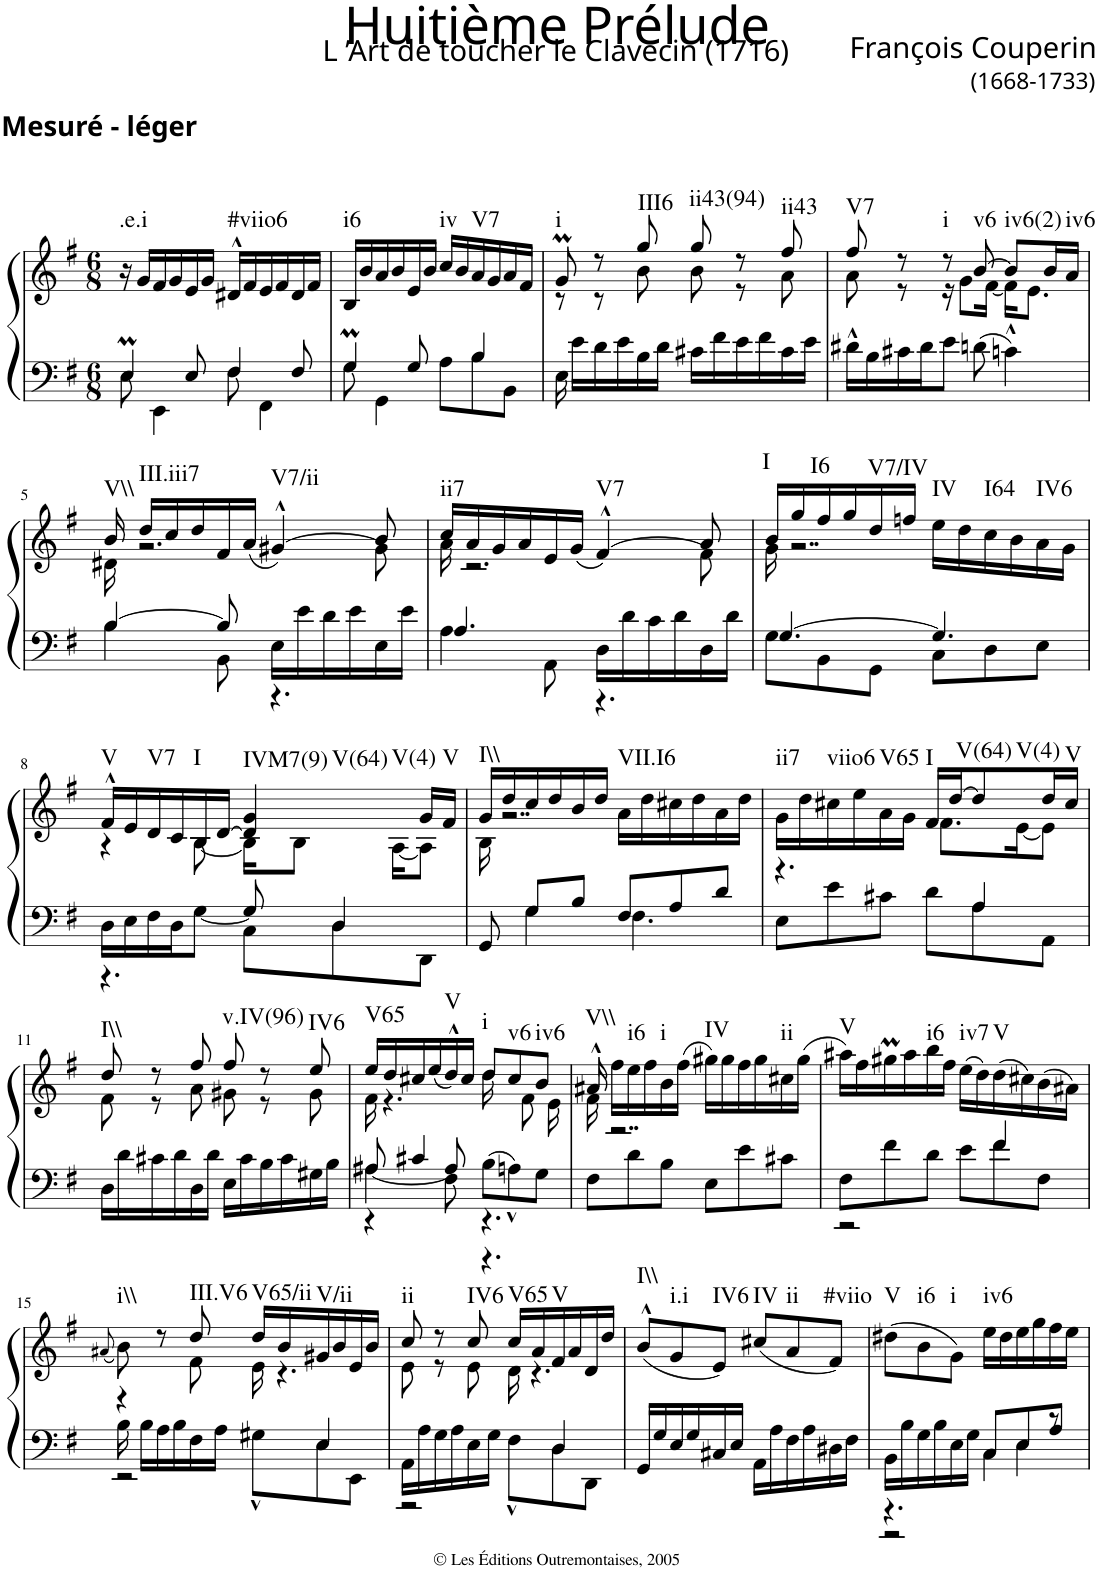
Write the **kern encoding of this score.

**kern	**kern	**harte
*part1	*part1	*part1
*staff2	*staff1	*
*I"Clavecin	*	*
*clefF4	*clefG2	*
*k[f#]	*k[f#]	*
*e:	*e:	*
*M6/8	*M6/8	*
=1	=1	=1
*^	*	*
!	!	!LO:TX:a:B:t=Mesuré - léger	!LO:H:kt=.e.i
4EM/	8E\	16r	N
.	.	16g/LL	.
.	4EE\	16f#/	.
.	.	16g/	.
8E/	.	16e/	.
.	.	16g/JJ	.
!	!	!	!LO:H:kt=#viio6
4F#/	8F#\	16d#X^^/LL	N
.	.	16f#/	.
.	4FF#\	16e/	.
.	.	16f#/	.
8F#/	.	16d#/	.
.	.	16f#/JJ	.
=2	=2	=2	=2
!	!	!	!LO:H:kt=i6
4GM/	8G\	16B/LL	N
.	.	16b/	.
.	4GG\	16a/	.
.	.	16b/	.
8G/	.	16e/	.
.	.	16b/JJ	.
!	!	!	!LO:H:kt=iv
8ryy	8A\L	16cc/LL	N
.	.	16b/	.
!	!	!	!LO:H:kt=V7
4B/	8B\	16a/	N
.	.	16g/	.
.	8BB\J	16a/	.
.	.	16f#/JJ	.
*v	*v	*	*
=3	=3	=3
*	*^	*
!	!	!	!LO:H:kt=i
16E\	8gM/	8r	N
16e\LL	.	.	.
16d\	8r	8r	.
16e\	.	.	.
!	!	!	!LO:H:kt=III6
16B\	8gg/	8b\	N
16d\JJ	.	.	.
!	!	!	!LO:H:kt=ii43(94)
16c#X\LL	8gg/	8b\	N
16f#\	.	.	.
16e\	8r	8r	.
16f#\	.	.	.
!	!	!	!LO:H:kt=ii43
16c#\	8ff#/	8a\	N
16e\JJ	.	.	.
=4	=4	=4	=4
!	!	!	!LO:H:kt=V7
16d#X^^\LL	8ff#/	8a\	N
16B\	.	.	.
16c#X\	8r	8r	.
16d#\J	.	.	.
!	!	!	!LO:H:kt=i
8e\J	8r	16r	N
.	.	8g\L	.
!	!	!	!LO:H:kt=v6
8dn\	[8b/	.	N
.	.	[16f#\Jk	.
!	!	!	!LO:H:kt=iv6(2)
4cn^^\	8b/L]	16f#\KL]	N
.	.	8.e\J	.
.	16b/L	.	.
!	!	!	!LO:H:kt=iv6
.	16a/JJ	.	N
!!LO:LB:g=z	!!
=5	=5	=5	=5
*^	*	*	*
!	!	!	!	!LO:H:kt=V\\
[4B/	4B\	16b/	16d#X\	N
!	!	!	!	!LO:H:kt=III.iii7
.	.	16dd/LL	16%11r	N
.	.	16cc/	.	.
.	.	16dd/	.	.
8B/]	8BB\	16f#/	.	.
.	.	(<16a/JJ	.	.
!	!	!	!	!LO:H:kt=V7/ii
16E\LL	4.r	[4g#X^^/)	.	N
16e\	.	.	.	.
16d\	.	.	.	.
16e\	.	.	.	.
16E\	.	8b/	.	.
16e\JJ	.	.	.	.
8ryy	8ryy	8ryy	8g#\]	.
=6	=6	=6	=6	=6
!	!	!	!	!LO:H:kt=ii7
4.A/	4A\	16cc/LL	16a\	N
.	.	16a/	16r	.
.	.	16g/	16%11r	.
.	.	16a/	.	.
.	8AA\	16e/	.	.
.	.	(<16g/JJ	.	.
!	!	!	!	!LO:H:kt=V7
16D\LL	4.r	[4f#^^/)	.	N
16d\	.	.	.	.
16c\	.	.	.	.
16d\	.	.	.	.
16D\	.	8a/	.	.
16d\JJ	.	.	.	.
8.ryy	8.ryy	8.ryy	.	.
.	.	.	8f#\]	.
=7	=7	=7	=7	=7
!	!	!	!	!LO:H:kt=I
[4.G/	8G\L	16b/LL	16g\	N
.	.	16gg/	16r	.
!	!	!	!	!LO:H:kt=I6
.	8BB\	16ff#/	16%11r	N
.	.	16gg/	.	.
!	!	!	!	!LO:H:kt=V7/IV
.	8GG\J	16dd/	.	N
.	.	16ffn/JJ	.	.
!	!	!	!	!LO:H:kt=IV
4.G/]	8C\L	16ee\LL	.	N
.	.	16dd\	.	.
!	!	!	!	!LO:H:kt=I64
.	8D\	16cc\	.	N
.	.	16b\	.	.
!	!	!	!	!LO:H:kt=IV6
.	8E\J	16a\	.	N
.	.	16g\JJ	.	.
16ryy	16ryy	16ryy	.	.
!!LO:LB:g=z	!!
=8	=8	=8	=8	=8
!	!	!	!	!LO:H:kt=V
16D\LL	4.r	16f#^^/LL	4r	N
16E\	.	16e/	.	.
!	!	!	!	!LO:H:kt=V7
16F#\	.	16d/	.	N
16D\J	.	16c/	.	.
!	!	!	!	!LO:H:kt=I
[8G\J	.	16B/	8.r	N
.	.	[16d/JJ	.	.
!	!	!	!	!LO:H:n=1:kt=IVM7(9)
!	!	!	!	!LO:H:n=2:kt=V(64)
!	!	!	!	!LO:H:n=3:kt=V(4)
8G/]	8C\L	4d/] 4g/	.	N N N
.	.	.	[8B\	.
4D/	8D\	.	.	.
.	.	.	16B\KL]	.
.	8DD\J	16g/LL	8B\J	.
!	!	!	!	!LO:H:kt=V
.	.	16f#/JJ	.	N
8.ryy	8.ryy	8.ryy	[16A\KL	.
.	.	.	8A\J]	.
=9	=9	=9	=9	=9
!	!	!	!	!LO:H:kt=I\\
8ryy	8GG/	16g/LL	16B\	N
.	.	16dd/	16%11r	.
8G/L	4G\	16cc/	.	.
.	.	16dd/	.	.
8B/J	.	16b/	.	.
.	.	16dd/JJ	.	.
!	!	!	!	!LO:H:kt=VII.I6
8F#/L	4.F#\	16a\LL	.	N
.	.	16dd\	.	.
8A/	.	16cc#X\	.	.
.	.	16dd\	.	.
8d/J	.	16a\	.	.
.	.	16dd\JJ	.	.
=10	=10	=10	=10	=10
!	!	!	!	!LO:H:kt=ii7
2ryy	8E\L	16g\LL	4.r	N
.	.	16dd\	.	.
!	!	!	!	!LO:H:kt=viio6
.	8e\	16cc#X\	.	N
.	.	16ee\	.	.
!	!	!	!	!LO:H:kt=V65
.	8c#X\J	16a\	.	N
.	.	16g\JJ	.	.
!	!	!	!	!LO:H:kt=I
.	8d\L	16f#/LL	8.r	N
.	.	[16dd/J	.	.
!	!	!	!	!LO:H:n=1:kt=V(64)
!	!	!	!	!LO:H:n=2:kt=V(4)
4A/	8A\	8dd/]	.	N N
.	.	.	8.f#\L	.
.	8AA\J	16dd/L	.	.
!	!	!	!	!LO:H:kt=V
.	.	16cc#/JJ	.	N
8.ryy	8.ryy	8.ryy	[16e\K	.
.	.	.	8e\J]	.
*v	*v	*	*	*
!!LO:LB:g=z	!!
=11	=11	=11	=11
!	!	!	!LO:H:kt=I\\
16D\LL	8dd/	8f#\	N
16d\	.	.	.
16c#X\	8r	8r	.
16d\	.	.	.
16D\	8ff#/	8a\	.
16d\JJ	.	.	.
!	!	!	!LO:H:kt=v.IV(96)
16E\LL	8ff#/	8g#X\	N
16c#\	.	.	.
16B\	8r	8r	.
16c#\	.	.	.
!	!	!	!LO:H:kt=IV6
16G#X\	8ee/	8g#\	N
16B\JJ	.	.	.
=12	=12	=12	=12
*^	*	*	*
*	*^	*	*	*
!	!	!	!	!	!LO:H:kt=V65
8A#X/	[4A#\	4r	16ee/LL	16f#\	N
.	.	.	16dd/	4.r	.
4c#X/	.	.	16cc#X/	.	.
.	.	.	(<16ee/	.	.
!	!	!	!	!	!LO:H:kt=V
.	8A#/]	8F#\	16dd^^/)	.	N
.	.	.	16cc#/JJ	.	.
!	!	!	!	!	!LO:H:kt=i
8B\L	4.r	4.r	8dd/L	.	N
.	.	.	.	16dd\	.
!	!	!	!	!	!LO:H:kt=v6
8An^^\	.	.	8cc#/	16ryy	N
.	.	.	.	8f#\	.
!	!	!	!	!	!LO:H:kt=iv6
8G\J	.	.	8b/J	.	N
.	.	.	.	16e\	.
*v	*v	*v	*	*	*
=13	=13	=13	=13
!	!	!	!LO:H:kt=V\\
8F#\L	16a#X^^/	16f#\	N
.	16ff#\LL	16%11r	.
!	!	!	!LO:H:kt=i6
8d\	16ee\	.	N
.	16ff#\	.	.
!	!	!	!LO:H:kt=i
8B\J	16b\	.	N
.	(>16ff#\JJ	.	.
!	!	!	!LO:H:kt=IV
8E\L	16gg#X\LL)	.	N
.	16gg#\	.	.
8e\	16ff#\	.	.
.	16gg#\	.	.
!	!	!	!LO:H:kt=ii
8c#X\J	16cc#X\	.	N
.	(>16gg#\JJ	.	.
*	*v	*v	*
=14	=14	=14
*^	*	*
!	!	!	!LO:H:kt=V
8F#\L	2r	16aa#X\LL)	N
.	.	8.r	.
8f#\	.	.	.
!	!	!	!LO:H:kt=i6
8d\J	.	16ff#\	N
.	.	16gg#Xm\	.
!	!	!	!LO:H:kt=iv7
8e\L	.	16aa#\	N
.	.	16bb\	.
!	!	!	!LO:H:kt=V
8f#\	4f#/	16ff#\JJ	N
.	.	(>16ee\LL	.
8F#\J	.	16dd\)	.
.	.	(>16dd\	.
8.ryy	8.ryy	16cc#X\)	.
.	.	(>16b\	.
.	.	16a#X\JJ)	.
!!LO:LB:g=z
=15	=15	=15	=15
.	.	(<8qa#X/	.
*	*	*^	*
!	!	!	!	!LO:H:kt=i\\
16B\	2r	8b\)	4r	N
16B\LL	.	.	.	.
16A\	.	8r	.	.
16B\	.	.	.	.
!	!	!	!	!LO:H:kt=III.V6
16F#\	.	8dd/	8f#\	N
16A\JJ	.	.	.	.
!	!	!	!	!LO:H:kt=V65/ii
8G#X^^\L	.	16dd/LL	16e\	N
.	.	16b/	16%5r	.
!	!	!	!	!LO:H:kt=V/ii
8E\	4E/	16g#X/	.	N
.	.	16b/	.	.
8EE\J	.	16e/	.	.
.	.	16b/JJ	.	.
=16	=16	=16	=16	=16
!	!	!	!	!LO:H:kt=ii
16AA\LL	2r	8cc/	8e\	N
16A\	.	.	.	.
16G\	.	8r	16r	.
16A\	.	.	8r	.
!	!	!	!	!LO:H:kt=IV6
16E\	.	8cc/	.	N
16G\JJ	.	.	8e\	.
!	!	!	!	!LO:H:kt=V65
8F#^^\L	.	16cc/LL	.	N
.	.	16a/	16d\	.
!	!	!	!	!LO:H:kt=V
8D\	4D/	16f#/	16%5r	N
.	.	16a/	.	.
8DD\J	.	16d/	.	.
.	.	16dd/JJ	.	.
16ryy	16ryy	16ryy	.	.
*	*	*v	*v	*
=17	=17	=17	=17
!	!	!	!LO:H:kt=I\\
*	*	*^	*
*	*	*	*^	*
*	*	*	*	*^	*
*v	*v	*	*	*	*^	*
16GG/LL	(<8b^^/L	4ryy	4.ryy	2ryy	2ryy	N
16G/	.	.	.	.	.	.
!	!	!	!	!	!	!LO:H:kt=i.i
16E/	16r	.	.	.	.	N
16G/	8g/	.	.	.	.	.
!	!	!	!	!	!	!LO:H:kt=IV6
16C#X/	.	2ryy	.	.	.	N
16E/JJ	8e/J)	.	.	.	.	.
!	!	!	!	!	!	!LO:H:kt=IV
16AA\LL	.	.	4..ryy	.	.	N
16A\	(<8cc#X/L	.	.	.	.	.
!	!	!	!	!	!	!LO:H:kt=ii
16F#\	.	.	.	4ryy	8ryy	N
16A\	8a/	.	.	.	.	.
!	!	!	!	!	!	!LO:H:kt=#viio
16D#X\	.	.	.	.	8.ryy	N
16F#\JJ	8f#/J)	.	.	.	.	.
16ryy	.	16ryy	.	16ryy	.	.
=18	=18	=18	=18	=18	=18	=18
*^	*	*	*	*	*	*
*	*^	*	*	*	*	*	*
!	!	!	!	!	!	!	!	!LO:H:kt=V
*	*	*	*v	*v	*v	*v	*v	*
16BB\LL	4.r	2r	(>8dd#X\L	N
16B\	.	.	.	.
!	!	!	!	!LO:H:kt=i6
16G\	.	.	8b\	N
16B\	.	.	.	.
!	!	!	!	!LO:H:kt=i
16E\	.	.	8g\J)	N
16G\JJ	.	.	.	.
!	!	!	!	!LO:H:kt=iv6
8C/L	4C\	.	16ee\LL	N
.	.	.	16dd#\	.
8E/	.	4E\	16ee\	.
.	.	.	16gg\	.
8A/J	8r	.	16ff#\	.
.	.	.	16ee\JJ	.
*v	*v	*v	*	*
=	=	=
*-	*-	*-
